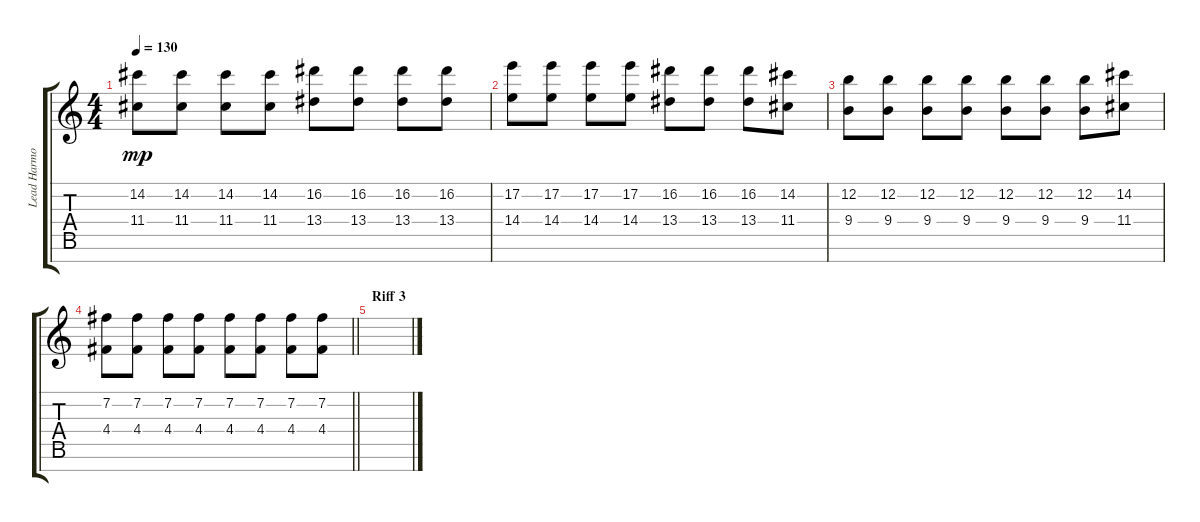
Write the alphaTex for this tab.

\track ("Lead Harmony" "Lead Harmo") {instrument overdrivenguitar}
\staff {score tabs}
\tuning (E4 B3 G3 D3 A2 E2 B1) {hide}
\ts (4 4)
\tempo 130
\clef g2
\ks c
(14.2 11.4).8{dy mp} (14.2 11.4).8 (14.2 11.4).8 (14.2 11.4).8 (16.2 13.4).8 (16.2 13.4).8 (16.2 13.4).8 (16.2 13.4).8 |
(17.2 14.4).8 (17.2 14.4).8 (17.2 14.4).8 (17.2 14.4).8 (16.2 13.4).8 (16.2 13.4).8 (16.2 13.4).8 (14.2 11.4).8 |
(12.2 9.4).8 (12.2 9.4).8 (12.2 9.4).8 (12.2 9.4).8 (12.2 9.4).8 (12.2 9.4).8 (12.2 9.4).8 (14.2 11.4).8 |
\barLineRight lightlight
(7.2 4.4).8 (7.2 4.4).8 (7.2 4.4).8 (7.2 4.4).8 (7.2 4.4).8 (7.2 4.4).8 (7.2 4.4).8 (7.2 4.4).8 |
\section ("" "Riff 3")
